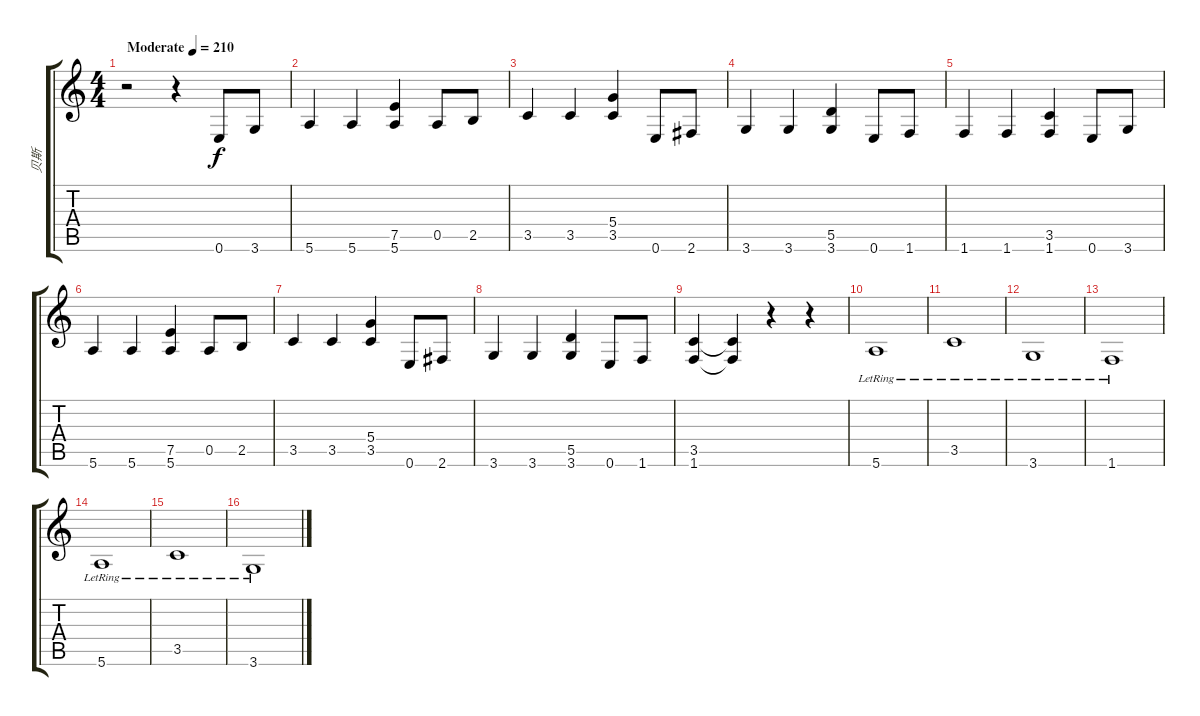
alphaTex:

\track ("贝斯" "贝斯") {instrument slapbass2}
\staff {score tabs}
\tuning (E4 B3 G3 D3 A2 E2) {hide}
\ts (4 4)
\tempo (210 "Moderate")
\clef g2
\ks c
r.2{dy f instrument slapbass2} r.4 0.6.8 3.6.8 |
5.6.4 5.6.4 (7.5 5.6).4 0.5.8 2.5.8 |
3.5.4 3.5.4 (5.4 3.5).4 0.6.8 2.6.8 |
3.6.4 3.6.4 (5.5 3.6).4 0.6.8 1.6.8{txt ""} |
1.6.4 1.6.4 (3.5 1.6).4 0.6.8 3.6.8 |
5.6.4 5.6.4 (7.5 5.6).4 0.5.8 2.5.8 |
3.5.4 3.5.4 (5.4 3.5).4 0.6.8 2.6.8 |
3.6.4 3.6.4 (5.5 3.6).4 0.6.8 1.6.8 |
(3.5 1.6).4 (3.5{t} 1.6{t}).4 r.4 r.4 |
5.6{lr}.1 |
3.5{lr}.1 |
3.6{lr}.1 |
1.6{lr}.1{txt " "} |
5.6{lr}.1 |
3.5{lr}.1 |
3.6{lr}.1
